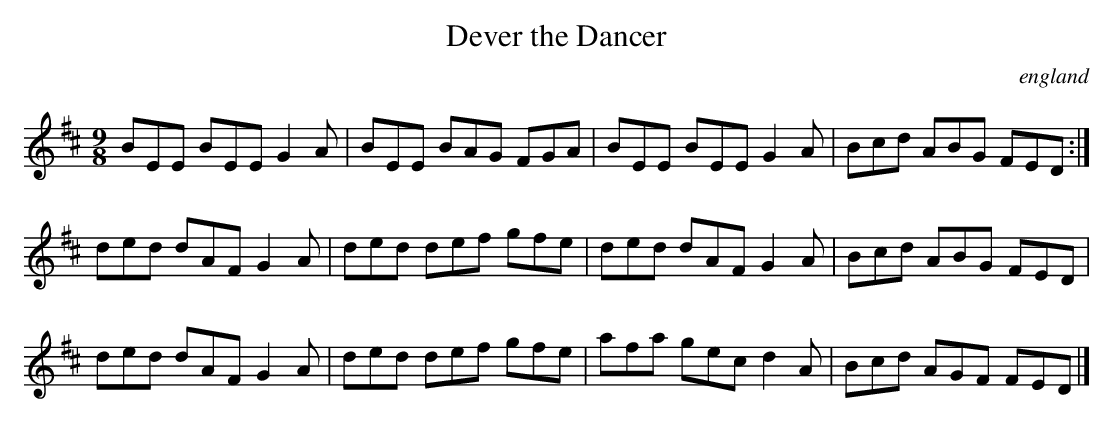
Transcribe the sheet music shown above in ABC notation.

X:1
T:Dever the Dancer
O:england
M:9/8
L:1/8
K:E Dorian
BEE BEE G2A|BEE BAG FGA|BEE BEE G2A|Bcd ABG FED:|
ded dAF G2A|ded def gfe|ded dAF G2A|Bcd ABG FED|
ded dAF G2A|ded def gfe|afa gec d2A|Bcd AGF FED|]
